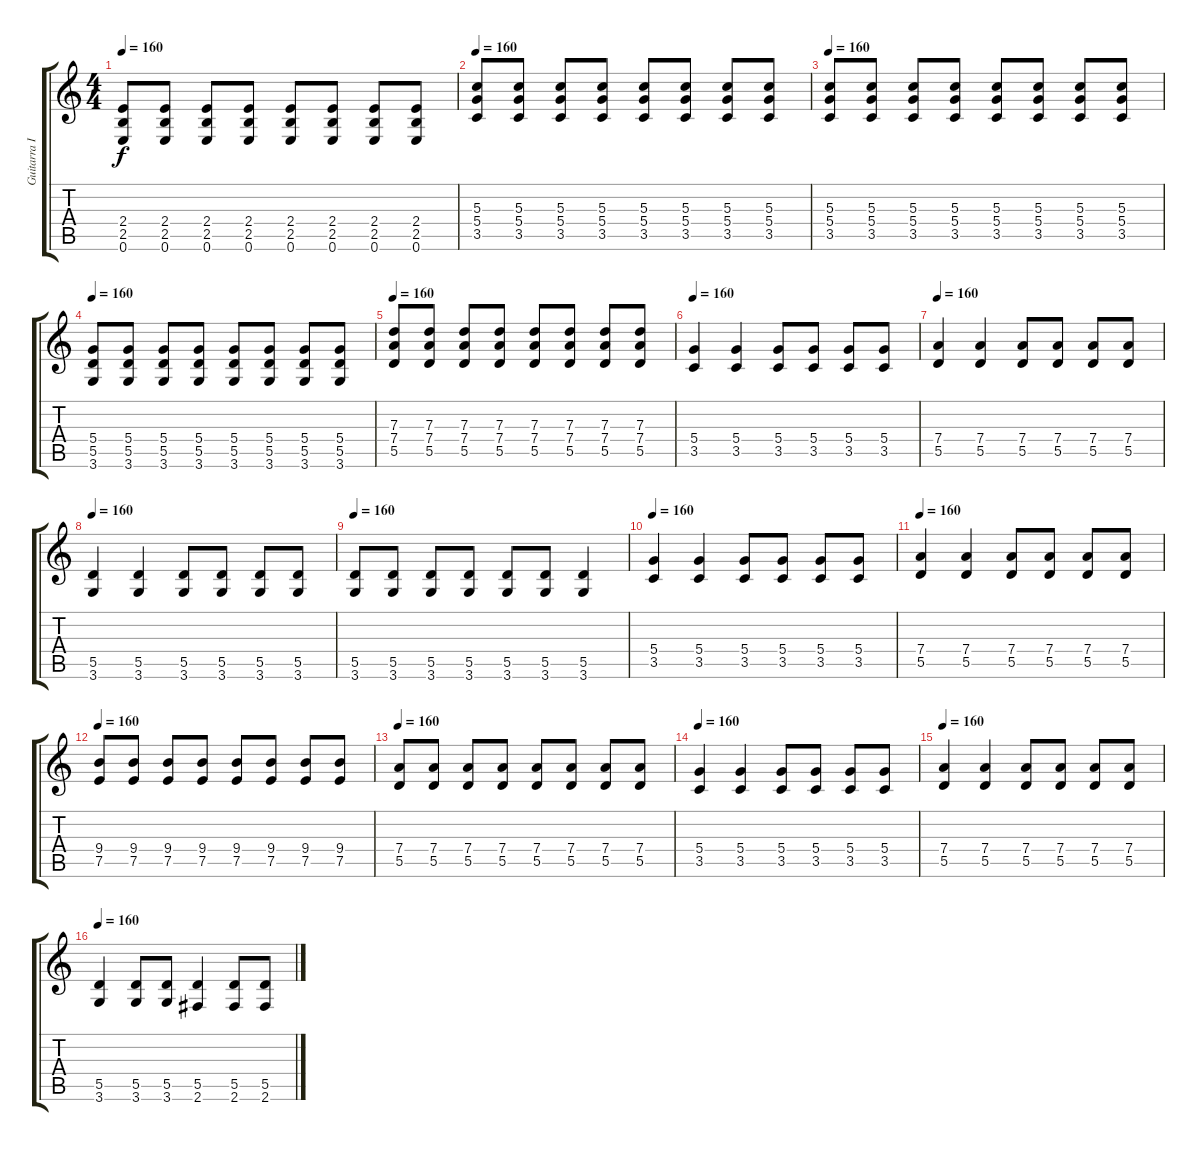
\track ("Guitarra II" "Guitarra I") {instrument distortionguitar}
\staff {score tabs}
\tuning (E4 B3 G3 D3 A2 E2) {hide}
\ts (4 4)
\tempo 160
\clef g2
\ks c
(2.4 2.5 0.6).8{dy f} (2.4 2.5 0.6).8 (2.4 2.5 0.6).8 (2.4 2.5 0.6).8 (2.4 2.5 0.6).8 (2.4 2.5 0.6).8 (2.4 2.5 0.6).8 (2.4 2.5 0.6).8 |
\tempo 160
(5.3 5.4 3.5).8 (5.3 5.4 3.5).8 (5.3 5.4 3.5).8 (5.3 5.4 3.5).8 (5.3 5.4 3.5).8 (5.3 5.4 3.5).8 (5.3 5.4 3.5).8 (5.3 5.4 3.5).8 |
\tempo 160
(5.3 5.4 3.5).8 (5.3 5.4 3.5).8 (5.3 5.4 3.5).8 (5.3 5.4 3.5).8 (5.3 5.4 3.5).8 (5.3 5.4 3.5).8 (5.3 5.4 3.5).8 (5.3 5.4 3.5).8 |
\tempo 160
(5.4 5.5 3.6).8 (5.4 5.5 3.6).8 (5.4 5.5 3.6).8 (5.4 5.5 3.6).8 (5.4 5.5 3.6).8 (5.4 5.5 3.6).8 (5.4 5.5 3.6).8 (5.4 5.5 3.6).8 |
\tempo 160
(7.3 7.4 5.5).8 (7.3 7.4 5.5).8 (7.3 7.4 5.5).8 (7.3 7.4 5.5).8 (7.3 7.4 5.5).8 (7.3 7.4 5.5).8 (7.3 7.4 5.5).8 (7.3 7.4 5.5).8 |
\tempo 160
(5.4 3.5).4 (5.4 3.5).4 (5.4 3.5).8 (5.4 3.5).8 (5.4 3.5).8 (5.4 3.5).8 |
\tempo 160
(7.4 5.5).4 (7.4 5.5).4 (7.4 5.5).8 (7.4 5.5).8 (7.4 5.5).8 (7.4 5.5).8 |
\tempo 160
(5.5 3.6).4 (5.5 3.6).4 (5.5 3.6).8 (5.5 3.6).8 (5.5 3.6).8 (5.5 3.6).8 |
\tempo 160
(5.5 3.6).8 (5.5 3.6).8 (5.5 3.6).8 (5.5 3.6).8 (5.5 3.6).8 (5.5 3.6).8 (5.5 3.6).4 |
\tempo 160
(5.4 3.5).4 (5.4 3.5).4 (5.4 3.5).8 (5.4 3.5).8 (5.4 3.5).8 (5.4 3.5).8 |
\tempo 160
(7.4 5.5).4 (7.4 5.5).4 (7.4 5.5).8 (7.4 5.5).8 (7.4 5.5).8 (7.4 5.5).8 |
\tempo 160
(9.4 7.5).8 (9.4 7.5).8 (9.4 7.5).8 (9.4 7.5).8 (9.4 7.5).8 (9.4 7.5).8 (9.4 7.5).8 (9.4 7.5).8 |
\tempo 160
(7.4 5.5).8 (7.4 5.5).8 (7.4 5.5).8 (7.4 5.5).8 (7.4 5.5).8 (7.4 5.5).8 (7.4 5.5).8 (7.4 5.5).8 |
\tempo 160
(5.4 3.5).4 (5.4 3.5).4 (5.4 3.5).8 (5.4 3.5).8 (5.4 3.5).8 (5.4 3.5).8 |
\tempo 160
(7.4 5.5).4 (7.4 5.5).4 (7.4 5.5).8 (7.4 5.5).8 (7.4 5.5).8 (7.4 5.5).8 |
\tempo 160
(5.5 3.6).4 (5.5 3.6).8 (5.5 3.6).8 (5.5 2.6).4 (5.5 2.6).8 (5.5 2.6).8
